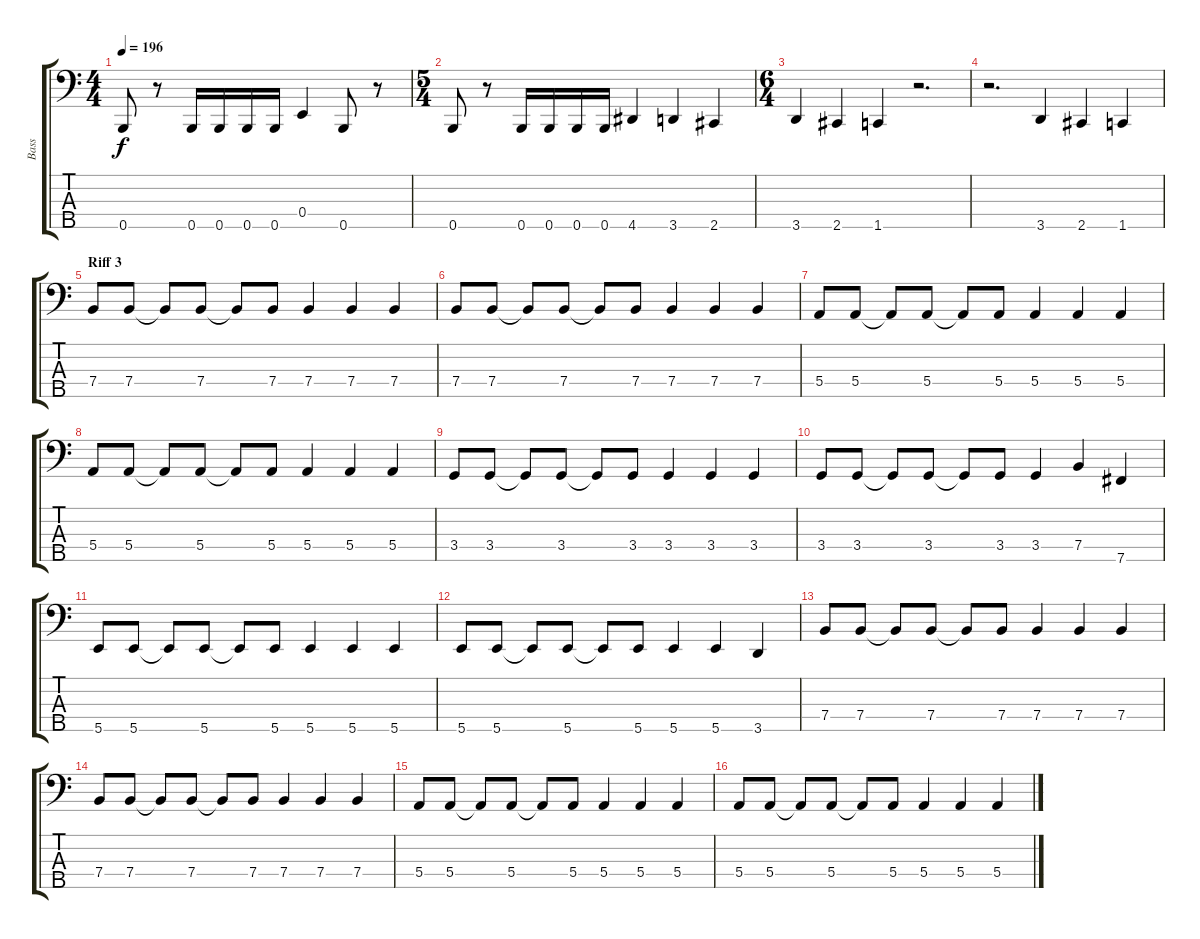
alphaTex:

\track ("Bass" "Bass") {instrument electricbassfinger}
\staff {score tabs}
\tuning (G2 D2 A1 E1 B0) {hide}
\ts (4 4)
\tempo 196
\clef f4
\ks c
0.5.8{dy f} r.8 0.5.16 0.5.16 0.5.16 0.5.16 0.4.4 0.5.8 r.8 |
\ts (5 4)
0.5.8 r.8 0.5.16 0.5.16 0.5.16 0.5.16 4.5.4 3.5.4 2.5.4 |
\ts (6 4)
3.5.4 2.5.4 1.5.4 r.2{d} |
r.2{d} 3.5.4 2.5.4 1.5.4 |
\section ("" "Riff 3")
7.4.8 7.4.8 7.4{t}.8 7.4.8 7.4{t}.8 7.4.8 7.4.4 7.4.4 7.4.4 |
7.4.8 7.4.8 7.4{t}.8 7.4.8 7.4{t}.8 7.4.8 7.4.4 7.4.4 7.4.4 |
5.4.8 5.4.8 5.4{t}.8 5.4.8 5.4{t}.8 5.4.8 5.4.4 5.4.4 5.4.4 |
5.4.8 5.4.8 5.4{t}.8 5.4.8 5.4{t}.8 5.4.8 5.4.4 5.4.4 5.4.4 |
3.4.8 3.4.8 3.4{t}.8 3.4.8 3.4{t}.8 3.4.8 3.4.4 3.4.4 3.4.4 |
3.4.8 3.4.8 3.4{t}.8 3.4.8 3.4{t}.8 3.4.8 3.4.4 7.4.4 7.5.4 |
5.5.8 5.5.8 5.5{t}.8 5.5.8 5.5{t}.8 5.5.8 5.5.4 5.5.4 5.5.4 |
5.5.8 5.5.8 5.5{t}.8 5.5.8 5.5{t}.8 5.5.8 5.5.4 5.5.4 3.5.4 |
7.4.8 7.4.8 7.4{t}.8 7.4.8 7.4{t}.8 7.4.8 7.4.4 7.4.4 7.4.4 |
7.4.8 7.4.8 7.4{t}.8 7.4.8 7.4{t}.8 7.4.8 7.4.4 7.4.4 7.4.4 |
5.4.8 5.4.8 5.4{t}.8 5.4.8 5.4{t}.8 5.4.8 5.4.4 5.4.4 5.4.4 |
5.4.8 5.4.8 5.4{t}.8 5.4.8 5.4{t}.8 5.4.8 5.4.4 5.4.4 5.4.4
